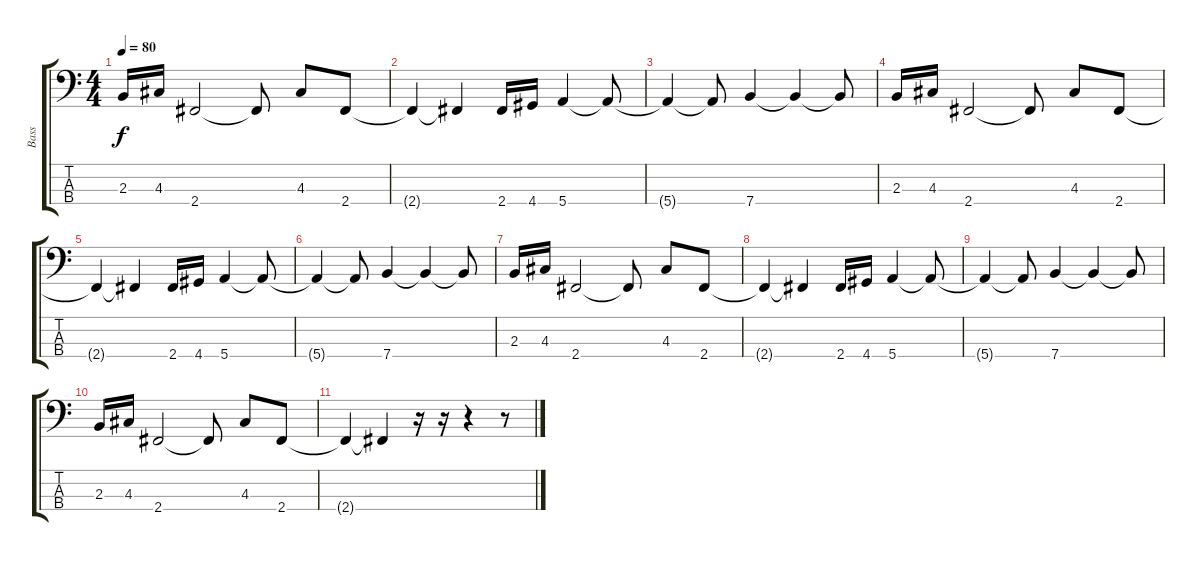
\track ("Bass" "Bass") {instrument electricbasspick}
\staff {score tabs}
\tuning (G2 D2 A1 E1) {hide}
\ts (4 4)
\tempo 80
\clef f4
\ks c
2.3.16{dy f} 4.3.16 2.4.2 2.4{t}.8 4.3.8 2.4.8 |
2.4{t}.4 2.4{t}.4 2.4.16 4.4.16 5.4.4 5.4{t}.8 |
5.4{t}.4 5.4{t}.8 7.4.4 7.4{t}.4 7.4{t}.8 |
2.3.16 4.3.16 2.4.2 2.4{t}.8 4.3.8 2.4.8 |
2.4{t}.4 2.4{t}.4 2.4.16 4.4.16 5.4.4 5.4{t}.8 |
5.4{t}.4 5.4{t}.8 7.4.4 7.4{t}.4 7.4{t}.8 |
2.3.16 4.3.16 2.4.2 2.4{t}.8 4.3.8 2.4.8 |
2.4{t}.4 2.4{t}.4 2.4.16 4.4.16 5.4.4 5.4{t}.8 |
5.4{t}.4 5.4{t}.8 7.4.4 7.4{t}.4 7.4{t}.8 |
2.3.16 4.3.16 2.4.2 2.4{t}.8 4.3.8 2.4.8 |
2.4{t}.4 2.4{t}.4 r.16 r.16 r.4 r.8
